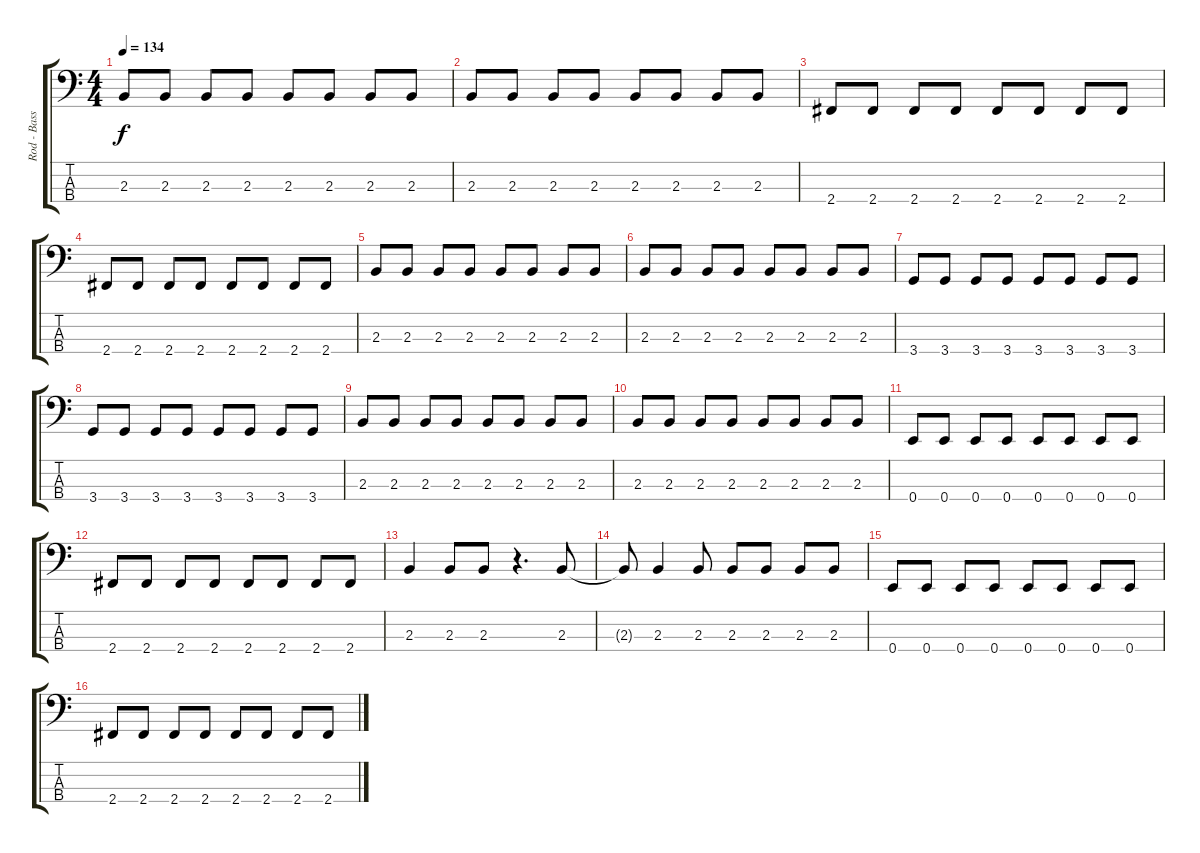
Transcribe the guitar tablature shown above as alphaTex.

\track ("Rod - Bass" "Rod - Bass") {instrument electricbassfinger}
\staff {score tabs}
\tuning (G2 D2 A1 E1) {hide}
\ts (4 4)
\tempo 134
\clef f4
\ks c
2.3.8{dy f} 2.3.8 2.3.8 2.3.8 2.3.8 2.3.8 2.3.8 2.3.8 |
2.3.8 2.3.8 2.3.8 2.3.8 2.3.8 2.3.8 2.3.8 2.3.8 |
2.4.8 2.4.8 2.4.8 2.4.8 2.4.8 2.4.8 2.4.8 2.4.8 |
2.4.8 2.4.8 2.4.8 2.4.8 2.4.8 2.4.8 2.4.8 2.4.8 |
2.3.8 2.3.8 2.3.8 2.3.8 2.3.8 2.3.8 2.3.8 2.3.8 |
2.3.8 2.3.8 2.3.8 2.3.8 2.3.8 2.3.8 2.3.8 2.3.8 |
3.4.8 3.4.8 3.4.8 3.4.8 3.4.8 3.4.8 3.4.8 3.4.8 |
3.4.8 3.4.8 3.4.8 3.4.8 3.4.8 3.4.8 3.4.8 3.4.8 |
2.3.8 2.3.8 2.3.8 2.3.8 2.3.8 2.3.8 2.3.8 2.3.8 |
2.3.8 2.3.8 2.3.8 2.3.8 2.3.8 2.3.8 2.3.8 2.3.8 |
0.4.8 0.4.8 0.4.8 0.4.8 0.4.8 0.4.8 0.4.8 0.4.8 |
2.4.8 2.4.8 2.4.8 2.4.8 2.4.8 2.4.8 2.4.8 2.4.8 |
2.3.4 2.3.8 2.3.8 r.4{d} 2.3.8 |
2.3{t}.8 2.3.4 2.3.8 2.3.8 2.3.8 2.3.8 2.3.8 |
0.4.8 0.4.8 0.4.8 0.4.8 0.4.8 0.4.8 0.4.8 0.4.8 |
2.4.8 2.4.8 2.4.8 2.4.8 2.4.8 2.4.8 2.4.8 2.4.8
